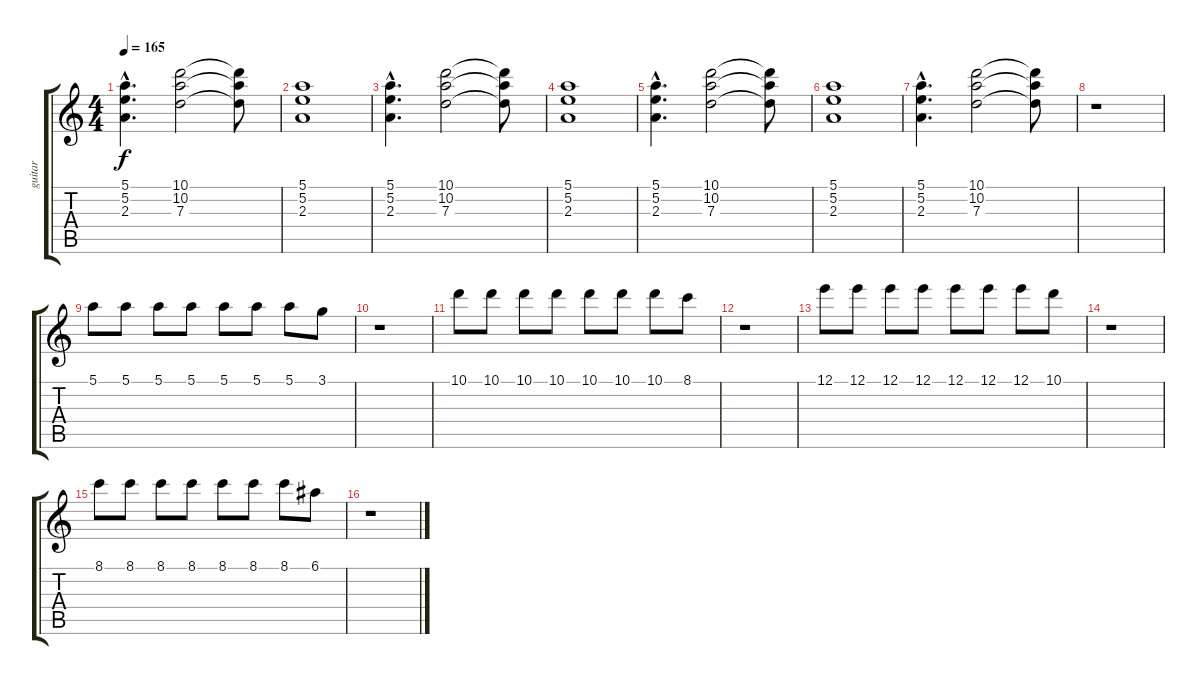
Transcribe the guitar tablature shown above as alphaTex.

\track ("guitar" "guitar") {instrument overdrivenguitar}
\staff {score tabs}
\tuning (E4 B3 G3 D3 A2 E2) {hide}
\ts (4 4)
\tempo 165
\clef g2
\ks c
(5.1{hac} 5.2{hac} 2.3{hac}).4{d dy f} (10.1 10.2 7.3).2 (10.1{t} 10.2{t} 7.3{t}).8 |
(5.1 5.2 2.3).1 |
(5.1{hac} 5.2{hac} 2.3{hac}).4{d} (10.1 10.2 7.3).2 (10.1{t} 10.2{t} 7.3{t}).8 |
(5.1 5.2 2.3).1 |
(5.1{hac} 5.2{hac} 2.3{hac}).4{d} (10.1 10.2 7.3).2 (10.1{t} 10.2{t} 7.3{t}).8 |
(5.1 5.2 2.3).1 |
(5.1{hac} 5.2{hac} 2.3{hac}).4{d} (10.1 10.2 7.3).2 (10.1{t} 10.2{t} 7.3{t}).8 |
r.1 |
5.1.8 5.1.8 5.1.8 5.1.8 5.1.8 5.1.8 5.1.8 3.1.8 |
r.1 |
10.1.8 10.1.8 10.1.8 10.1.8 10.1.8 10.1.8 10.1.8 8.1.8 |
r.1 |
12.1.8 12.1.8 12.1.8 12.1.8 12.1.8 12.1.8 12.1.8 10.1.8 |
r.1 |
8.1.8 8.1.8 8.1.8 8.1.8 8.1.8 8.1.8 8.1.8 6.1.8 |
r.1
